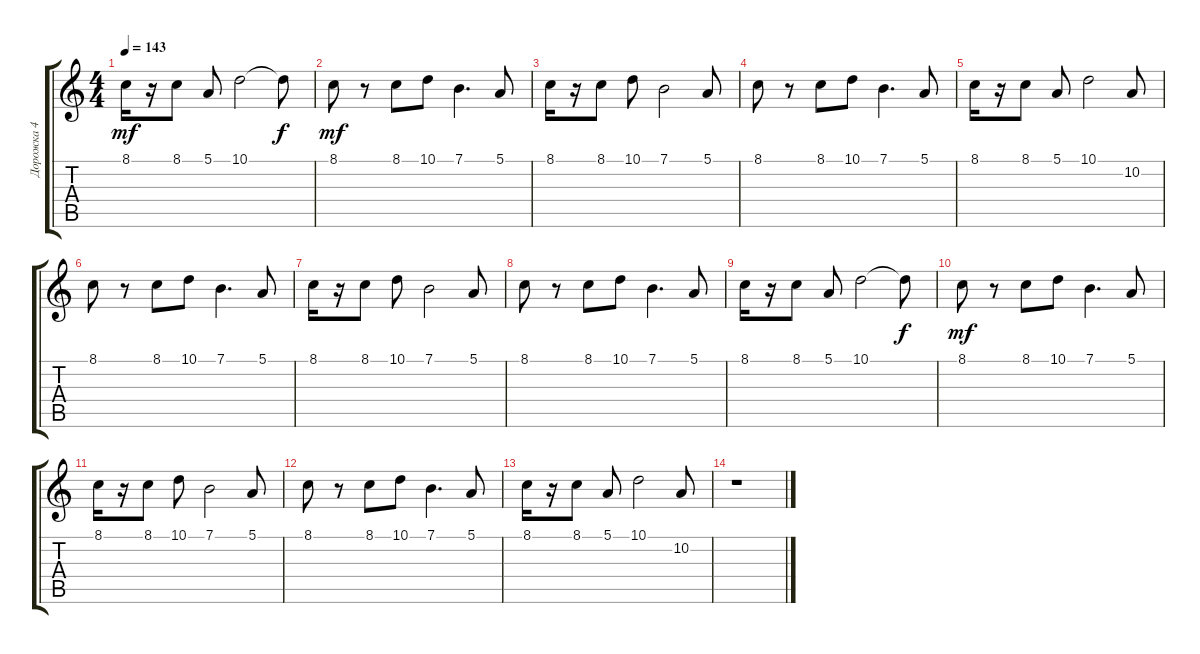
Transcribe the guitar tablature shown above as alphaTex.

\track ("Дорожка 4" "Дорожка 4") {instrument lead1square}
\staff {score tabs}
\tuning (E4 B3 G3 D3 A2 E2) {hide}
\ts (4 4)
\tempo 143
\clef g2
\ks c
8.1.16{dy mf} r.16 8.1.8 5.1.8 10.1.2 10.1{t}.8{dy f} |
8.1.8{dy mf} r.8 8.1.8 10.1.8 7.1.4{d} 5.1.8 |
8.1.16 r.16 8.1.8 10.1.8 7.1.2 5.1.8 |
8.1.8 r.8 8.1.8 10.1.8 7.1.4{d} 5.1.8 |
8.1.16 r.16 8.1.8 5.1.8 10.1.2 10.2.8 |
8.1.8 r.8 8.1.8 10.1.8 7.1.4{d} 5.1.8 |
8.1.16 r.16 8.1.8 10.1.8 7.1.2 5.1.8 |
8.1.8 r.8 8.1.8 10.1.8 7.1.4{d} 5.1.8 |
8.1.16 r.16 8.1.8 5.1.8 10.1.2 10.1{t}.8{dy f} |
8.1.8{dy mf} r.8 8.1.8 10.1.8 7.1.4{d} 5.1.8 |
8.1.16 r.16 8.1.8 10.1.8 7.1.2 5.1.8 |
8.1.8 r.8 8.1.8 10.1.8 7.1.4{d} 5.1.8 |
8.1.16 r.16 8.1.8 5.1.8 10.1.2 10.2.8 |
r.1
